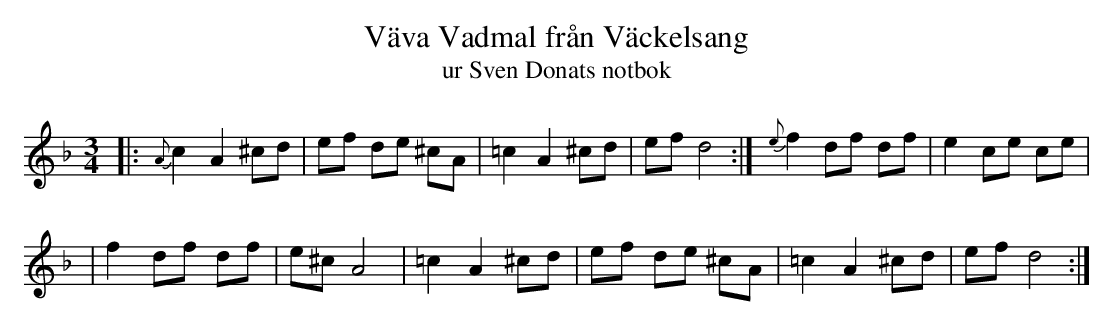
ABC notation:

X:1
T: V\"ava Vadmal fr\aan V\"ackelsang
T: ur Sven Donats notbok
M: 3/4
L: 1/8
K: Dm
|: {A}c2 A2 ^cd | ef de ^cA | =c2 A2 ^cd | ef d4 :| {e}f2 df df | e2 ce ce |
| f2 df df | e^c A4 | =c2 A2 ^cd | ef de ^cA | =c2 A2 ^cd | ef d4 :|
